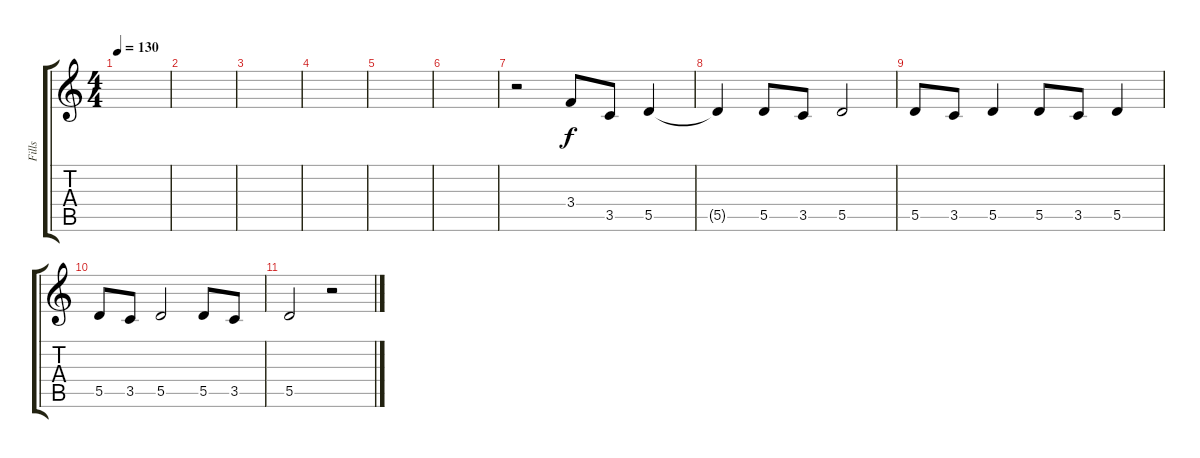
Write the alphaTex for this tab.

\track ("Fills" "Fills") {instrument distortionguitar}
\staff {score tabs}
\tuning (E4 B3 G3 D3 A2 D2) {hide}
\ts (4 4)
\tempo 130
\clef g2
\ks c
|
|
|
|
|
|
r.2 3.4.8 3.5.8 5.5.4 |
5.5{t}.4 5.5.8 3.5.8 5.5.2 |
5.5.8 3.5.8 5.5.4 5.5.8 3.5.8 5.5.4 |
5.5.8 3.5.8 5.5.2 5.5.8 3.5.8 |
5.5.2 r.2
